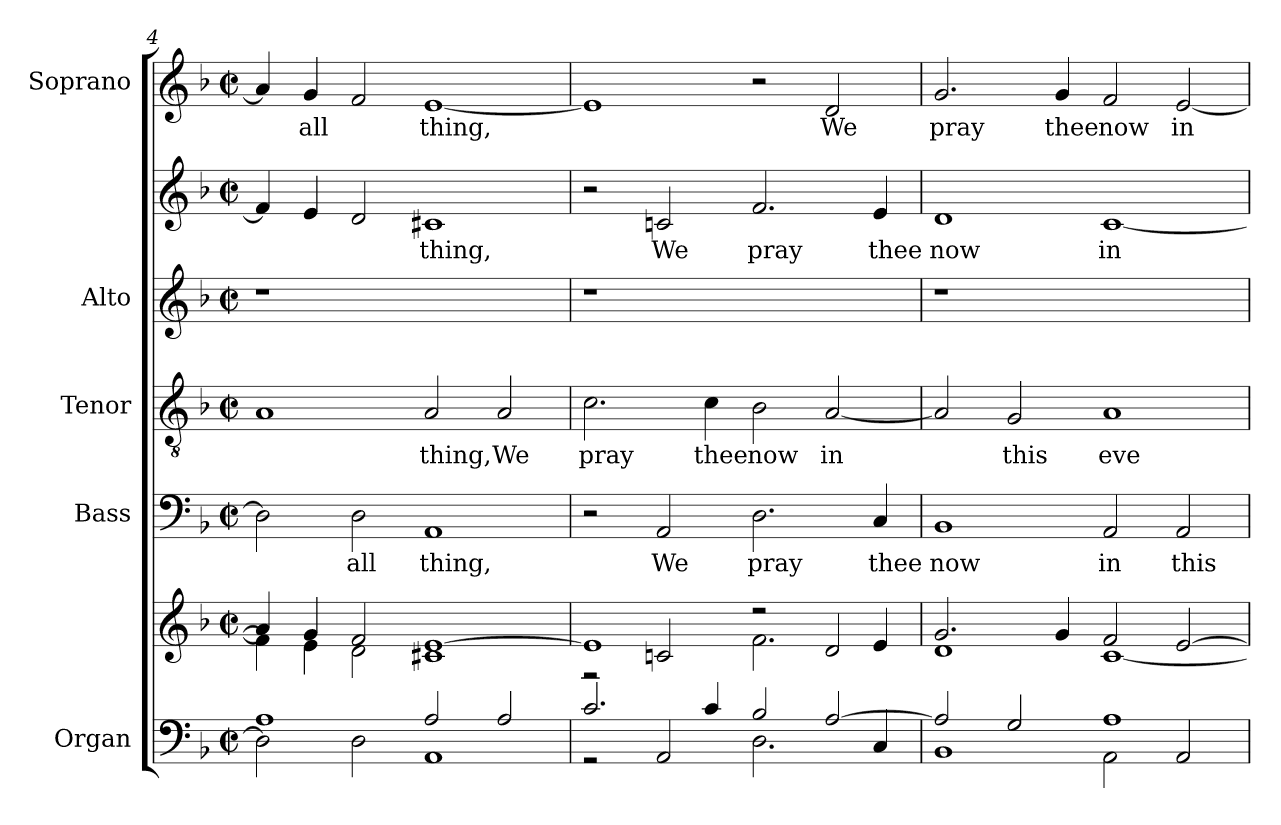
**kern	**kern	**kern	**text	**kern	**text	**kern	**kern	**text	**kern	**text
*part5	*part5	*part4	*part4	*part3	*part3	*part2	*part2	*part2	*part1	*part1
*staff7	*staff6	*staff5	*staff5	*staff4	*staff4	*staff3	*staff2	*staff2	*staff1	*staff1
*I"Organ	*	*I"Bass	*	*I"Tenor	*	*I"Alto	*	*	*I"Soprano	*
*I'Org.	*	*I'B.	*	*I'T.	*	*I'A.	*	*	*I'S.	*
*clefF4	*clefG2	*clefF4	*	*clefGv2	*	*clefG2	*clefG2	*	*clefG2	*
*	*	*	*	*ITrd7c12	*	*	*	*	*	*
*k[b-]	*k[b-]	*k[b-]	*	*k[b-]	*	*k[b-]	*k[b-]	*	*k[b-]	*
*F:	*F:	*F:	*	*F:	*	*F:	*F:	*	*F:	*
*M2/2	*M2/2	*M2/2	*	*M2/2	*	*M2/2	*M2/2	*	*M2/2	*
*met(c|)	*met(c|)	*met(c|)	*	*met(c|)	*	*met(c|)	*met(c|)	*	*met(c|)	*
=4	=4	=4	=4	=4	=4	=4	=4	=4	=4	=4
*^	*^	*	*	*	*	*	*	*	*	*
!	!	!	!	!	!	!	!	!LO:N:vis=1	!	!	!	!
1Ai	2Di\]	4ai/]	4fi\]	2Di\]	.	1AAi	.	0r	4fi/]	.	4ai/]	.
!	!	!	!	!	!	!	!	!	!	!	!	!LO:LY:b:color=#000000
.	.	4gi/	4ei\	.	.	.	.	.	4ei/	.	4gi/	all
!	!	!	!	!	!LO:LY:b:color=#000000	!	!	!	!	!	!	!
.	2Di\	2fi/	2di\	2Di\	all	.	.	.	2di/	.	2fi/	.
!	!	!	!	!	!LO:LY:b:color=#000000	!	!	!	!	!	!	!
!	!	!	!	!	!	!	!LO:LY:b:color=#000000	!	!	!	!	!
!	!	!	!	!	!	!	!	!	!	!LO:LY:b:color=#000000	!	!
!	!	!	!	!	!	!	!	!	!	!	!	!LO:LY:b:color=#000000
2Ai/	1AAi	[1ei	1c#Xi	1AAi	thing,	2AAi/	thing,	.	1c#Xi	thing,	[1ei	thing,
!	!	!	!	!	!	!	!LO:LY:b:color=#000000	!	!	!	!	!
2Ai/	.	.	.	.	.	2AAi/	We	.	.	.	.	.
!!LO:LB:g=z
=5	=5	=5	=5	=5	=5	=5	=5	=5	=5	=5	=5	=5
!	!	!	!	!	!	!	!LO:LY:b:color=#000000	!LO:N:vis=1	!	!	!	!
2.ci/	2r	1ei]	2r	2r	.	2.Ci\	pray	0r	2r	.	1ei]	.
!	!	!	!	!	!LO:LY:b:color=#000000	!	!	!	!	!	!	!
!	!	!	!	!	!	!	!	!	!	!LO:LY:b:color=#000000	!	!
.	2AAi/	.	2cni/	2AAi/	We	.	.	.	2cni/	We	.	.
!	!	!	!	!	!	!	!LO:LY:b:color=#000000	!	!	!	!	!
4ci/	.	.	.	.	.	4Ci\	thee	.	.	.	.	.
!	!	!	!	!	!LO:LY:b:color=#000000	!	!	!	!	!	!	!
!	!	!	!	!	!	!	!LO:LY:b:color=#000000	!	!	!	!	!
!	!	!	!	!	!	!	!	!	!	!LO:LY:b:color=#000000	!	!
2B-i/	2.Di\	2r	2.fi\	2.Di\	pray	2BB-i\	now	.	2.fi/	pray	2r	.
!	!	!	!	!	!	!	!LO:LY:b:color=#000000	!	!	!	!	!
!	!	!	!	!	!	!	!	!	!	!	!	!LO:LY:b:color=#000000
[2Ai/	.	2di/	.	.	.	[2AAi/	in	.	.	.	2di/	We
!	!	!	!	!	!LO:LY:b:color=#000000	!	!	!	!	!	!	!
!	!	!	!	!	!	!	!	!	!	!LO:LY:b:color=#000000	!	!
.	4Ci/	.	4ei/	4Ci/	thee	.	.	.	4ei/	thee	.	.
=6	=6	=6	=6	=6	=6	=6	=6	=6	=6	=6	=6	=6
!	!	!	!	!	!LO:LY:b:color=#000000	!	!	!LO:N:vis=1	!	!	!	!
!	!	!	!	!	!	!	!	!	!	!LO:LY:b:color=#000000	!	!
!	!	!	!	!	!	!	!	!	!	!	!	!LO:LY:b:color=#000000
2Ai/]	1BB-i	2.gi/	1di	1BB-i	now	2AAi/]	.	0r	1di	now	2.gi/	pray
!	!	!	!	!	!	!	!LO:LY:b:color=#000000	!	!	!	!	!
2Gi/	.	.	.	.	.	2GGi/	this	.	.	.	.	.
!	!	!	!	!	!	!	!	!	!	!	!	!LO:LY:b:color=#000000
.	.	4gi/	.	.	.	.	.	.	.	.	4gi/	thee
!	!	!	!	!	!LO:LY:b:color=#000000	!	!	!	!	!	!	!
!	!	!	!	!	!	!	!LO:LY:b:color=#000000	!	!	!	!	!
!	!	!	!	!	!	!	!	!	!	!LO:LY:b:color=#000000	!	!
!	!	!	!	!	!	!	!	!	!	!	!	!LO:LY:b:color=#000000
1Ai	2AAi\	2fi/	[1ci	2AAi/	in	1AAi	eve-	.	[1ci	in	2fi/	now
!	!	!	!	!	!LO:LY:b:color=#000000	!	!	!	!	!	!	!
!	!	!	!	!	!	!	!	!	!	!	!	!LO:LY:b:color=#000000
.	2AAi/	[2ei/	.	2AAi/	this	.	.	.	.	.	[2ei/	in
*v	*v	*	*	*	*	*	*	*	*	*	*	*
*	*v	*v	*	*	*	*	*	*	*	*	*
=	=	=	=	=	=	=	=	=	=	=
*-	*-	*-	*-	*-	*-	*-	*-	*-	*-	*-
